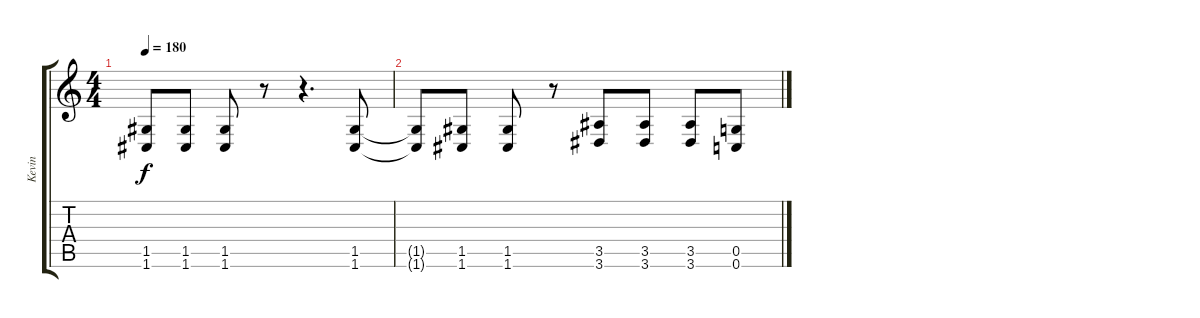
\track ("Kevin" "Kevin") {instrument distortionguitar}
\staff {score tabs}
\tuning (D4 A3 F3 C3 G2 C2) {hide}
\ts (4 4)
\tempo 180
\clef g2
\ks c
(1.5{t} 1.6{t}).8{dy f} (1.5 1.6).8 (1.5 1.6).8 r.8 r.4{d} (1.5 1.6).8 |
(1.5{t} 1.6{t}).8 (1.5 1.6).8 (1.5 1.6).8 r.8 (3.5 3.6).8 (3.5 3.6).8 (3.5 3.6).8 (0.5 0.6).8
